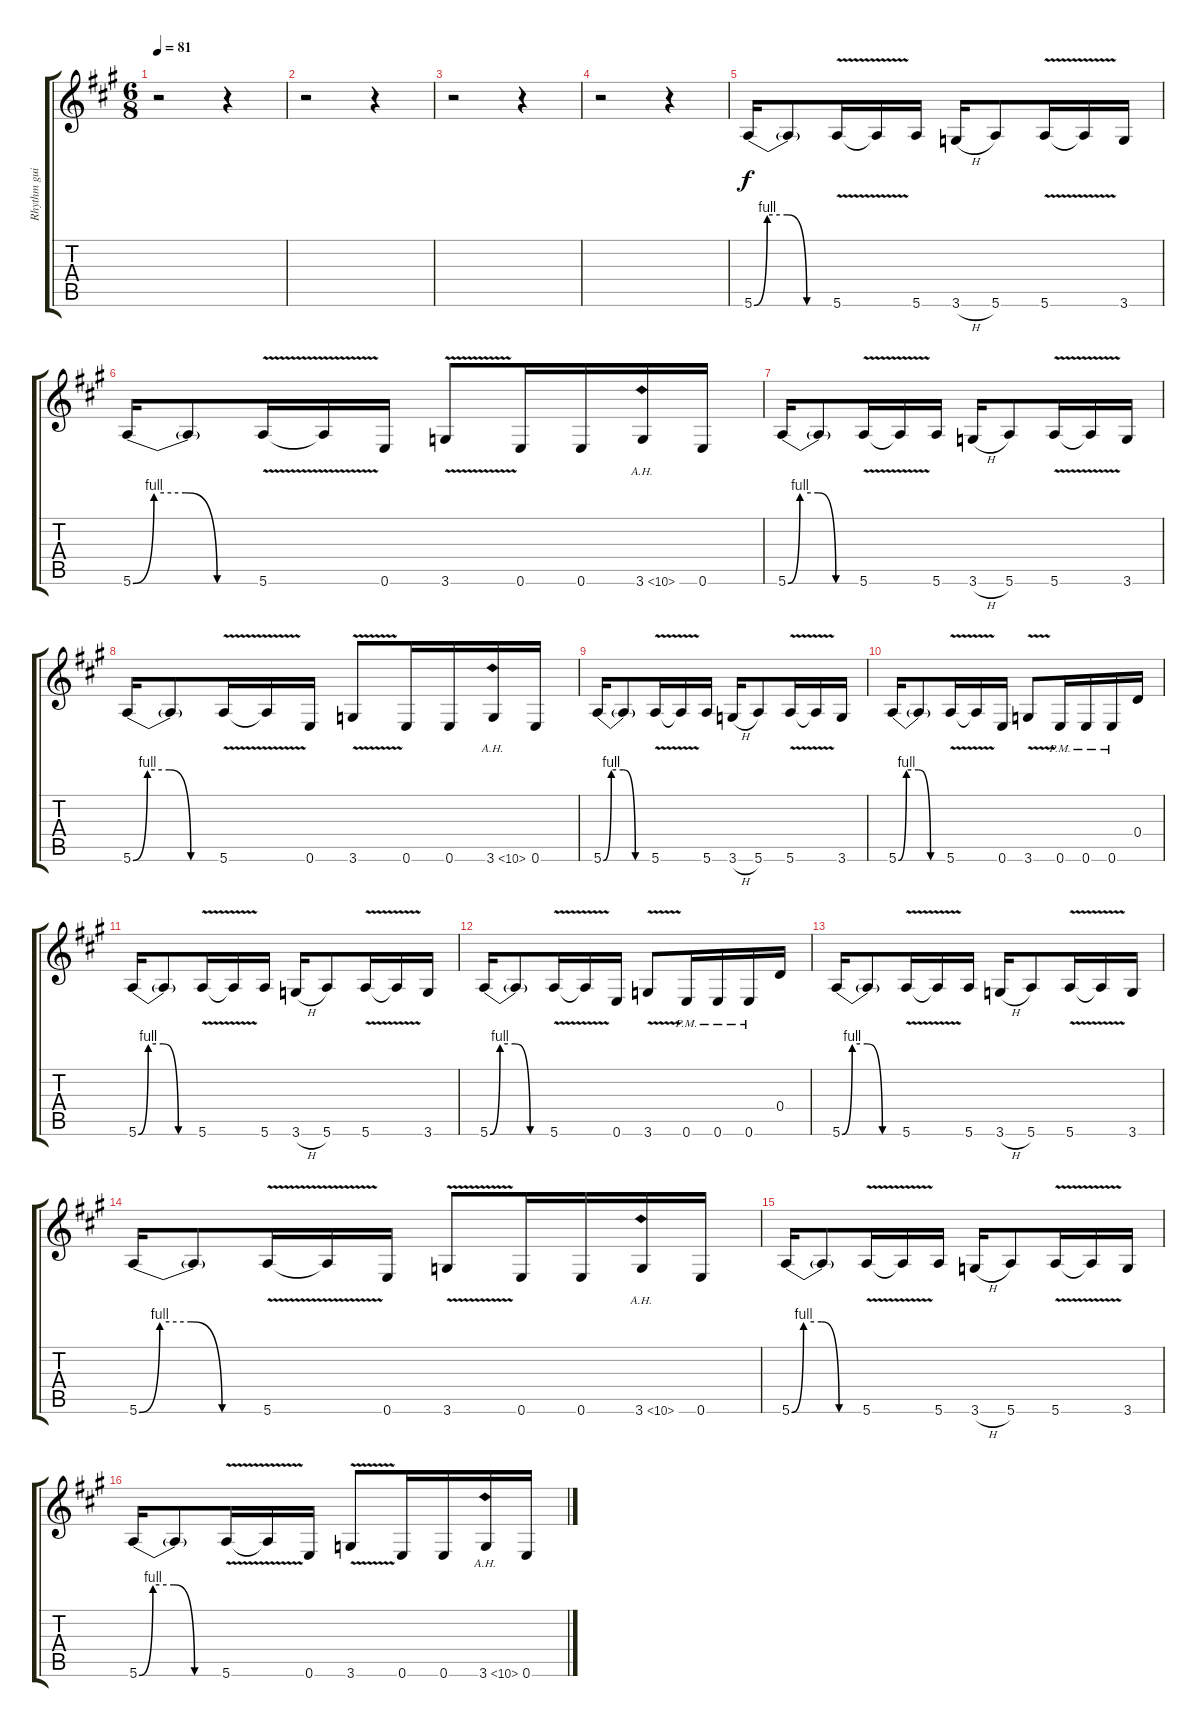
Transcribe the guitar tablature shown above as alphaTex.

\track ("Rhythm guitar" "Rhythm gui") {instrument overdrivenguitar}
\staff {score tabs}
\tuning (E4 B3 G3 D3 A2 E2) {hide}
\ts (6 8)
\tempo 81
\clef g2
\ks a
r.2{dy f instrument overdrivenguitar} r.4 |
r.2 r.4 |
r.2 r.4 |
r.2 r.4 |
5.6{be (custom 0 0 10 4 25 4 40 0 60 0)}.16 5.6{t}.8 5.6{v}.16 5.6{v t}.16 5.6.16 3.6{h}.16 5.6.8 5.6{v}.16 5.6{v t}.16 3.6.16 |
5.6{be (custom 0 0 10 4 25 4 40 0 60 0)}.16 5.6{t}.8 5.6{v}.16 5.6{v t}.16 0.6.16 3.6{v}.8 0.6.16 0.6.16 3.6{ah 7}.16 0.6.16 |
5.6{be (custom 0 0 10 4 25 4 40 0 60 0)}.16 5.6{t}.8 5.6{v}.16 5.6{v t}.16 5.6.16 3.6{h}.16 5.6.8 5.6{v}.16 5.6{v t}.16 3.6.16 |
5.6{be (custom 0 0 10 4 25 4 40 0 60 0)}.16 5.6{t}.8 5.6{v}.16 5.6{v t}.16 0.6.16 3.6{v}.8 0.6.16 0.6.16 3.6{ah 7}.16 0.6.16 |
5.6{be (custom 0 0 10 4 25 4 40 0 60 0)}.16 5.6{t}.8 5.6{v}.16 5.6{v t}.16 5.6.16 3.6{h}.16 5.6.8 5.6{v}.16 5.6{v t}.16 3.6.16 |
5.6{be (custom 0 0 10 4 25 4 40 0 60 0)}.16 5.6{t}.8 5.6{v}.16 5.6{v t}.16 0.6.16 3.6{v}.8 0.6{pm}.16 0.6{pm}.16 0.6{pm}.16 0.4.16 |
5.6{be (custom 0 0 10 4 25 4 40 0 60 0)}.16 5.6{t}.8 5.6{v}.16 5.6{v t}.16 5.6.16 3.6{h}.16 5.6.8 5.6{v}.16 5.6{v t}.16 3.6.16 |
5.6{be (custom 0 0 10 4 25 4 40 0 60 0)}.16 5.6{t}.8 5.6{v}.16 5.6{v t}.16 0.6.16 3.6{v}.8 0.6{pm}.16 0.6{pm}.16 0.6{pm}.16 0.4.16 |
5.6{be (custom 0 0 10 4 25 4 40 0 60 0)}.16 5.6{t}.8 5.6{v}.16 5.6{v t}.16 5.6.16 3.6{h}.16 5.6.8 5.6{v}.16 5.6{v t}.16 3.6.16 |
5.6{be (custom 0 0 10 4 25 4 40 0 60 0)}.16 5.6{t}.8 5.6{v}.16 5.6{v t}.16 0.6.16 3.6{v}.8 0.6.16 0.6.16 3.6{ah 7}.16 0.6.16 |
5.6{be (custom 0 0 10 4 25 4 40 0 60 0)}.16 5.6{t}.8 5.6{v}.16 5.6{v t}.16 5.6.16 3.6{h}.16 5.6.8 5.6{v}.16 5.6{v t}.16 3.6.16 |
5.6{be (custom 0 0 10 4 25 4 40 0 60 0)}.16 5.6{t}.8 5.6{v}.16 5.6{v t}.16 0.6.16 3.6{v}.8 0.6.16 0.6.16 3.6{ah 7}.16 0.6.16
